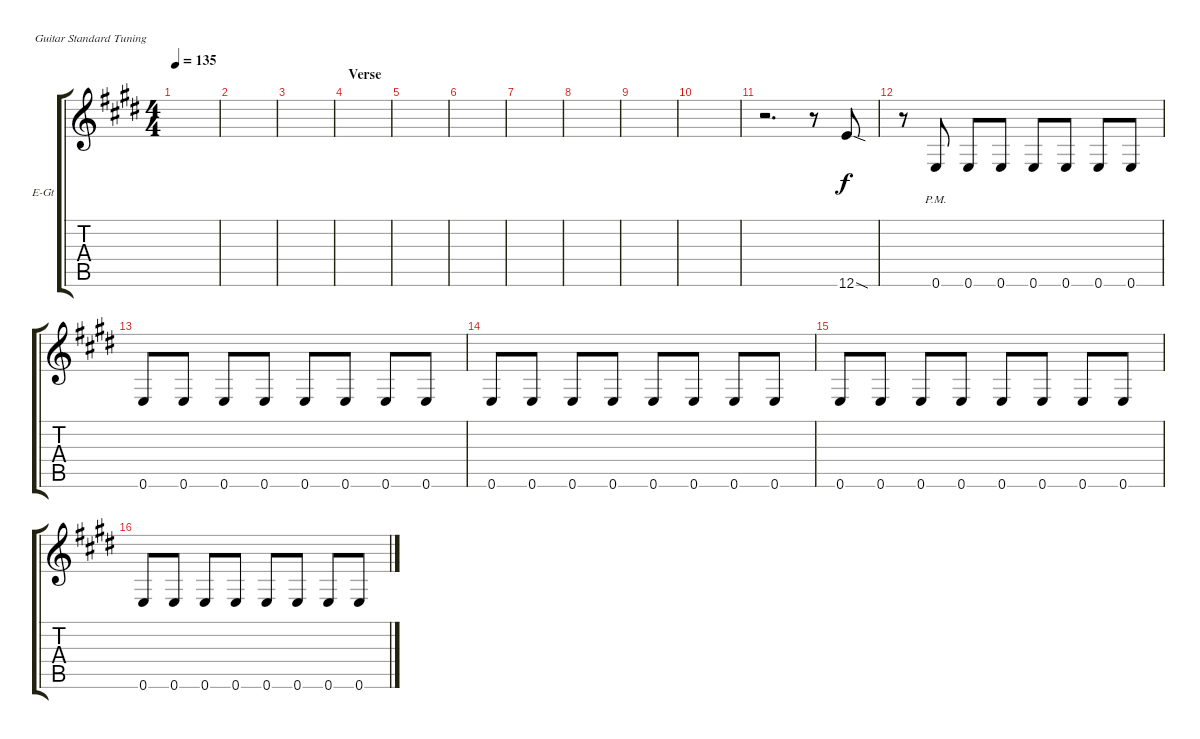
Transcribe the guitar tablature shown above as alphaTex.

\defaultSystemsLayout 4
\bracketExtendMode groupsimilarinstruments
\firstSystemTrackNameOrientation horizontal
\otherSystemsTrackNameOrientation horizontal
\track ("VITO BRATTA" "E-Gt") {solo instrument distortionguitar}
\staff {score tabs}
\tuning (E4 B3 G3 D3 A2 E2)
\ts (4 4)
\tempo 135
\clef g2
\scale
0.333333
\ks e
|
\scale
0.333333 |
\scale
0.333333 |
\section ("" "Verse")
\scale
0.333333 |
\scale
0.333333 |
\scale
0.333333 |
\scale
0.333333 |
\scale
0.333333 |
\scale
0.333333 |
\scale
0.333333 |
\scale
0.333333 r.2{d} r.8 12.6{sod}.8 |
\scale
0.333333 r.8 0.6{pm}.8 0.6.8 0.6.8 0.6.8 0.6.8 0.6.8 0.6.8 |
\scale
0.333333 0.6.8 0.6.8 0.6.8 0.6.8 0.6.8 0.6.8 0.6.8 0.6.8 |
\scale
0.333333 0.6.8 0.6.8 0.6.8 0.6.8 0.6.8 0.6.8 0.6.8 0.6.8 |
\scale
0.333333 0.6.8 0.6.8 0.6.8 0.6.8 0.6.8 0.6.8 0.6.8 0.6.8 |
\scale
0.333333 0.6.8 0.6.8 0.6.8 0.6.8 0.6.8 0.6.8 0.6.8 0.6.8
